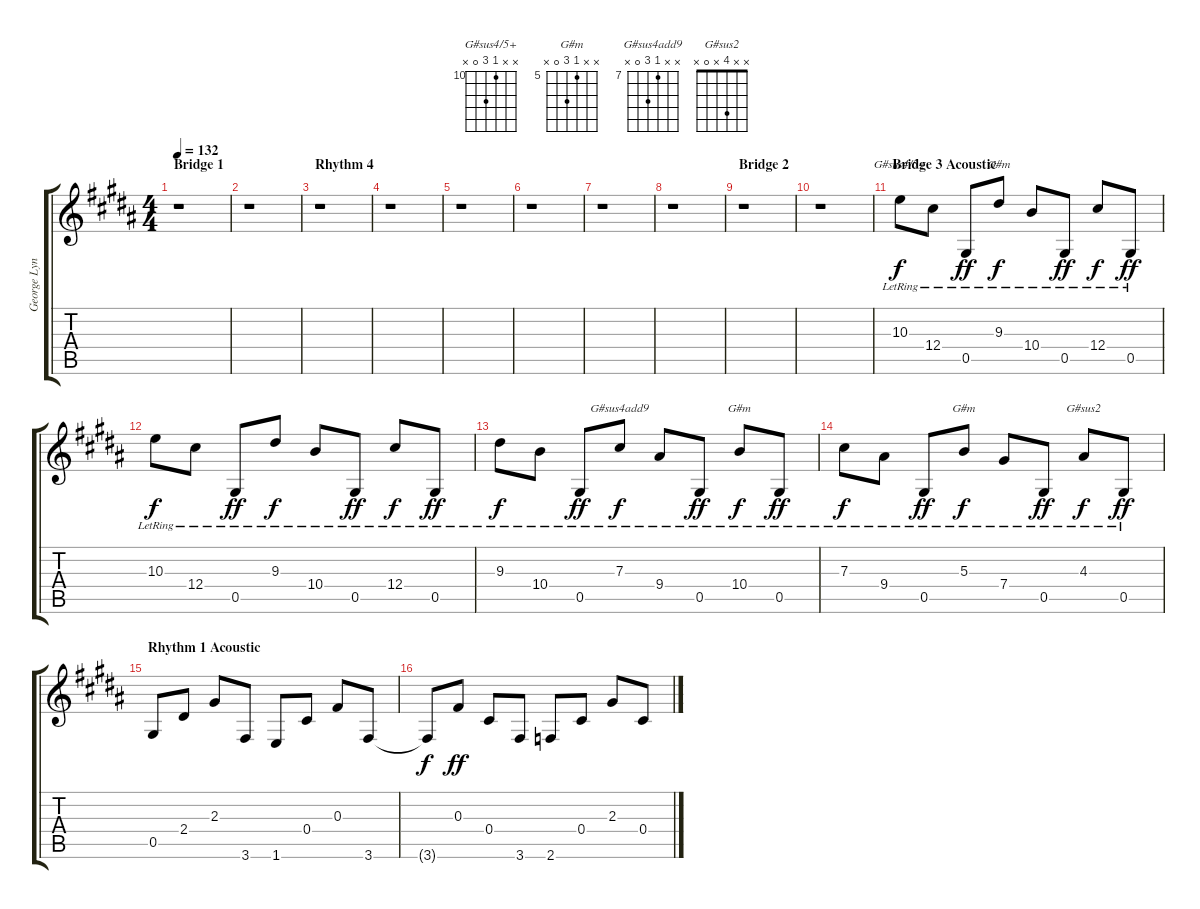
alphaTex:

\track ("George Lynch Acoustic" "George Lyn") {instrument acousticguitarsteel}
\staff {score tabs}
\tuning (Eb4 Bb3 Gb3 Db3 Ab2 Eb2) {hide}
\chord ("G#sus4/5+" x x 10 12 0 x) {firstfret 10}
\chord ("G#m" x x 9 10 0 x) {firstfret 9}
\chord ("G#sus4add9" x x 7 9 0 x) {firstfret 7}
\chord ("G#m" x x 5 7 0 x) {firstfret 3}
\chord ("G#m" x x 5 7 0 x) {firstfret 5}
\chord ("G#sus2" x x 4 x 0 x)
\ts (4 4)
\section ("" "Bridge 1")
\tempo 132
\clef g2
\ks g#minor
r.1{dy f} |
r.1 |
\section ("" "Rhythm 4")
r.1 |
r.1 |
r.1 |
r.1 |
r.1 |
r.1 |
\section ("" "Bridge 2")
r.1 |
r.1 |
\section ("" "Bridge 3 Acoustic")
10.3{lr}.8{ch "G#sus4/5+"} 12.4{lr}.8 0.5{lr}.8{dy ff} 9.3{lr}.8{ch "G#m" dy f} 10.4{lr}.8 0.5{lr}.8{dy ff} 12.4{lr}.8{dy f} 0.5{lr}.8{dy ff} |
10.3{lr}.8{dy f} 12.4{lr}.8 0.5{lr}.8{dy ff} 9.3{lr}.8{dy f} 10.4{lr}.8 0.5{lr}.8{dy ff} 12.4{lr}.8{dy f} 0.5{lr}.8{dy ff} |
9.3{lr}.8{dy f} 10.4{lr}.8 0.5{lr}.8{dy ff} 7.3{lr}.8{ch "G#sus4add9" dy f} 9.4{lr}.8 0.5{lr}.8{dy ff} 10.4{lr}.8{ch "G#m" dy f} 0.5{lr}.8{dy ff} |
7.3{lr}.8{dy f} 9.4{lr}.8 0.5{lr}.8{dy ff} 5.3{lr}.8{ch "G#m" dy f} 7.4{lr}.8 0.5{lr}.8{dy ff} 4.3{lr}.8{ch "G#sus2" dy f} 0.5{lr}.8{dy ff} |
\section ("" "Rhythm 1 Acoustic")
0.5.8 2.4.8 2.3.8 3.6.8 1.6.8 0.4.8 0.3.8 3.6.8 |
3.6{t}.8{dy f} 0.3.8{dy ff} 0.4.8 3.6.8 2.6.8 0.4.8 2.3.8 0.4.8
